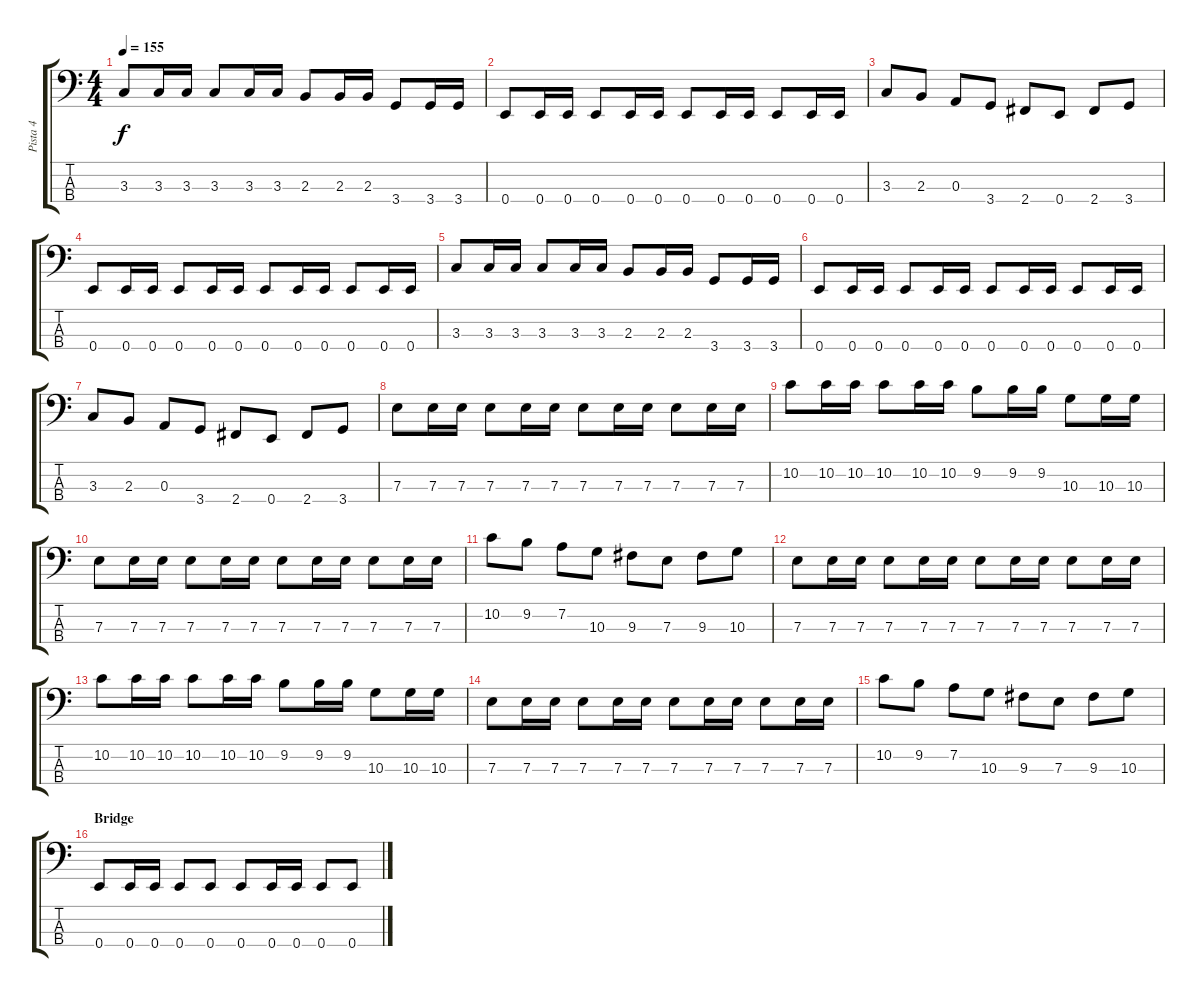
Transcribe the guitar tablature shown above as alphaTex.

\track ("Pista 4" "Pista 4") {instrument electricbassfinger}
\staff {score tabs}
\tuning (G2 D2 A1 E1) {hide}
\ts (4 4)
\tempo 155
\clef f4
\ks c
3.3.8{dy f} 3.3.16 3.3.16 3.3.8 3.3.16 3.3.16 2.3.8 2.3.16 2.3.16 3.4.8 3.4.16 3.4.16 |
0.4.8 0.4.16 0.4.16 0.4.8 0.4.16 0.4.16 0.4.8 0.4.16 0.4.16 0.4.8 0.4.16 0.4.16 |
3.3.8 2.3.8 0.3.8 3.4.8 2.4.8 0.4.8 2.4.8 3.4.8 |
0.4.8 0.4.16 0.4.16 0.4.8 0.4.16 0.4.16 0.4.8 0.4.16 0.4.16 0.4.8 0.4.16 0.4.16 |
3.3.8 3.3.16 3.3.16 3.3.8 3.3.16 3.3.16 2.3.8 2.3.16 2.3.16 3.4.8 3.4.16 3.4.16 |
0.4.8 0.4.16 0.4.16 0.4.8 0.4.16 0.4.16 0.4.8 0.4.16 0.4.16 0.4.8 0.4.16 0.4.16 |
3.3.8 2.3.8 0.3.8 3.4.8 2.4.8 0.4.8 2.4.8 3.4.8 |
7.3.8 7.3.16 7.3.16 7.3.8 7.3.16 7.3.16 7.3.8 7.3.16 7.3.16 7.3.8 7.3.16 7.3.16 |
10.2.8 10.2.16 10.2.16 10.2.8 10.2.16 10.2.16 9.2.8 9.2.16 9.2.16 10.3.8 10.3.16 10.3.16 |
7.3.8 7.3.16 7.3.16 7.3.8 7.3.16 7.3.16 7.3.8 7.3.16 7.3.16 7.3.8 7.3.16 7.3.16 |
10.2.8 9.2.8 7.2.8 10.3.8 9.3.8 7.3.8 9.3.8 10.3.8 |
7.3.8 7.3.16 7.3.16 7.3.8 7.3.16 7.3.16 7.3.8 7.3.16 7.3.16 7.3.8 7.3.16 7.3.16 |
10.2.8 10.2.16 10.2.16 10.2.8 10.2.16 10.2.16 9.2.8 9.2.16 9.2.16 10.3.8 10.3.16 10.3.16 |
7.3.8 7.3.16 7.3.16 7.3.8 7.3.16 7.3.16 7.3.8 7.3.16 7.3.16 7.3.8 7.3.16 7.3.16 |
10.2.8 9.2.8 7.2.8 10.3.8 9.3.8 7.3.8 9.3.8 10.3.8 |
\section ("" "Bridge")
0.4.8 0.4.16 0.4.16 0.4.8 0.4.8 0.4.8 0.4.16 0.4.16 0.4.8 0.4.8
